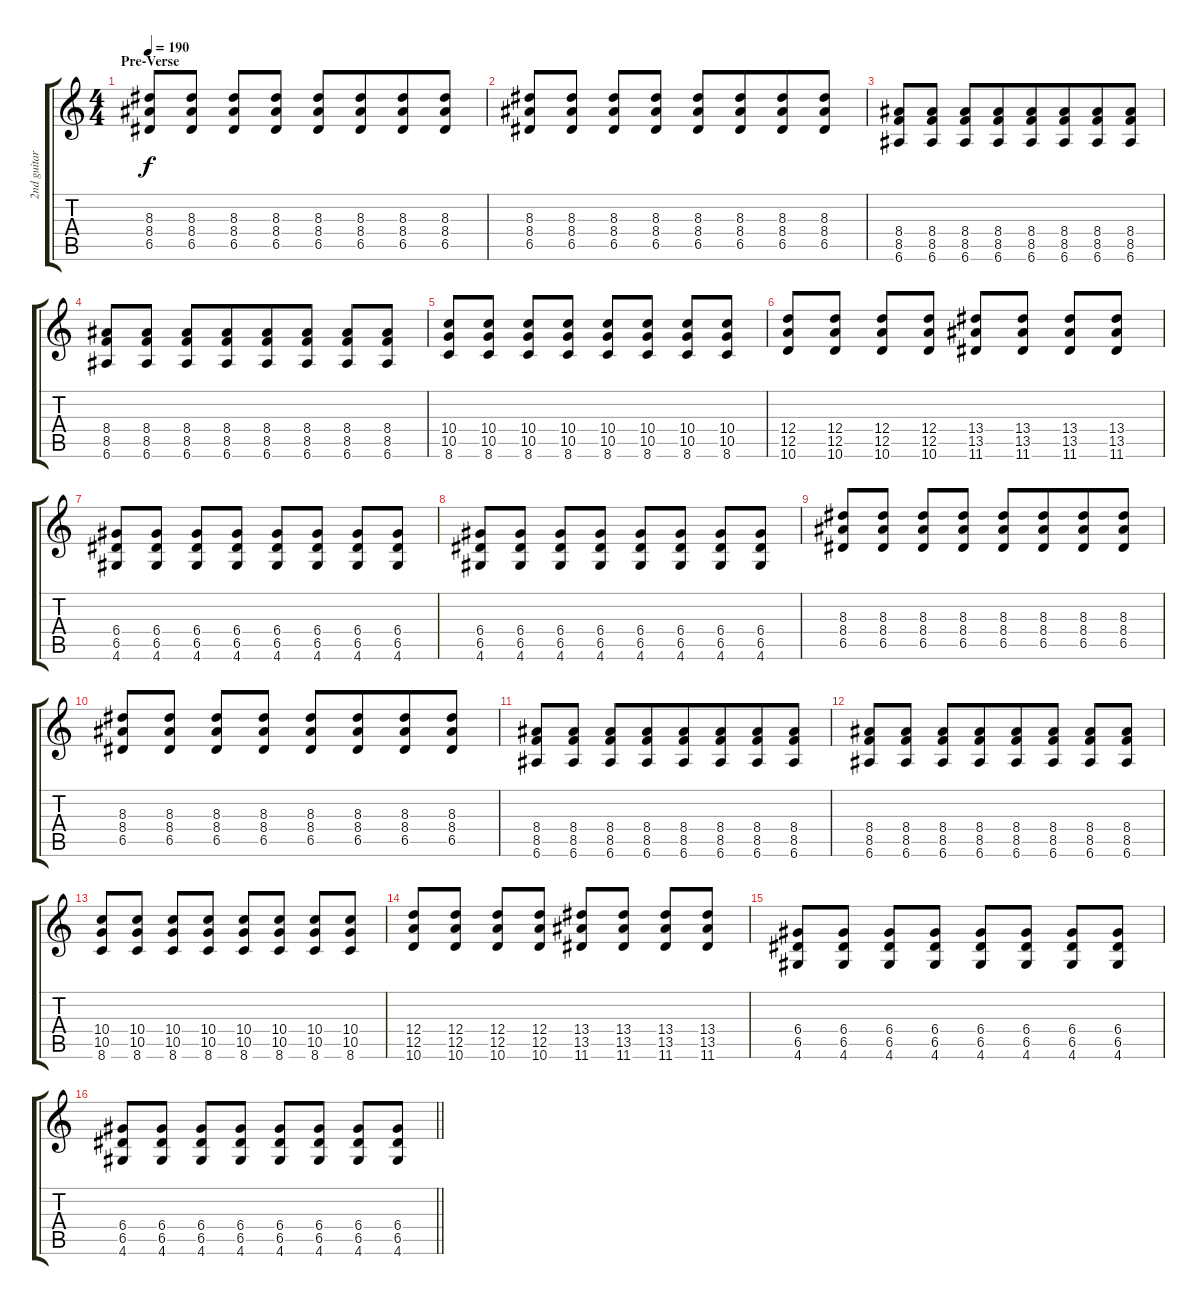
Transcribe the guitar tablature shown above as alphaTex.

\track ("2nd guitar" "2nd guitar") {instrument distortionguitar}
\staff {score tabs}
\tuning (E4 B3 G3 D3 A2 E2) {hide}
\ts (4 4)
\section ("" "Pre-Verse")
\tempo 190
\clef g2
\ks c
(8.3 8.4 6.5).8{dy f} (8.3 8.4 6.5).8 (8.3 8.4 6.5).8 (8.3 8.4 6.5).8 (8.3 8.4 6.5).8 (8.3 8.4 6.5).8{beam merge} (8.3 8.4 6.5).8 (8.3 8.4 6.5).8 |
(8.3 8.4 6.5).8 (8.3 8.4 6.5).8 (8.3 8.4 6.5).8 (8.3 8.4 6.5).8 (8.3 8.4 6.5).8 (8.3 8.4 6.5).8{beam merge} (8.3 8.4 6.5).8 (8.3 8.4 6.5).8 |
(8.4 8.5 6.6).8 (8.4 8.5 6.6).8 (8.4 8.5 6.6).8 (8.4 8.5 6.6).8{beam merge} (8.4 8.5 6.6).8 (8.4 8.5 6.6).8{beam merge} (8.4 8.5 6.6).8 (8.4 8.5 6.6).8 |
(8.4 8.5 6.6).8 (8.4 8.5 6.6).8 (8.4 8.5 6.6).8 (8.4 8.5 6.6).8{beam merge} (8.4 8.5 6.6).8 (8.4 8.5 6.6).8 (8.4 8.5 6.6).8{beam merge} (8.4 8.5 6.6).8 |
(10.4 10.5 8.6).8 (10.4 10.5 8.6).8 (10.4 10.5 8.6).8 (10.4 10.5 8.6).8 (10.4 10.5 8.6).8 (10.4 10.5 8.6).8 (10.4 10.5 8.6).8 (10.4 10.5 8.6).8 |
(12.4 12.5 10.6).8 (12.4 12.5 10.6).8 (12.4 12.5 10.6).8 (12.4 12.5 10.6).8 (13.4 13.5 11.6).8 (13.4 13.5 11.6).8 (13.4 13.5 11.6).8 (13.4 13.5 11.6).8 |
(6.4 6.5 4.6).8 (6.4 6.5 4.6).8 (6.4 6.5 4.6).8 (6.4 6.5 4.6).8 (6.4 6.5 4.6).8 (6.4 6.5 4.6).8 (6.4 6.5 4.6).8 (6.4 6.5 4.6).8 |
(6.4 6.5 4.6).8 (6.4 6.5 4.6).8 (6.4 6.5 4.6).8 (6.4 6.5 4.6).8 (6.4 6.5 4.6).8 (6.4 6.5 4.6).8 (6.4 6.5 4.6).8 (6.4 6.5 4.6).8 |
(8.3 8.4 6.5).8 (8.3 8.4 6.5).8 (8.3 8.4 6.5).8 (8.3 8.4 6.5).8 (8.3 8.4 6.5).8 (8.3 8.4 6.5).8{beam merge} (8.3 8.4 6.5).8 (8.3 8.4 6.5).8 |
(8.3 8.4 6.5).8 (8.3 8.4 6.5).8 (8.3 8.4 6.5).8 (8.3 8.4 6.5).8 (8.3 8.4 6.5).8 (8.3 8.4 6.5).8{beam merge} (8.3 8.4 6.5).8 (8.3 8.4 6.5).8 |
(8.4 8.5 6.6).8 (8.4 8.5 6.6).8 (8.4 8.5 6.6).8 (8.4 8.5 6.6).8{beam merge} (8.4 8.5 6.6).8 (8.4 8.5 6.6).8{beam merge} (8.4 8.5 6.6).8 (8.4 8.5 6.6).8 |
(8.4 8.5 6.6).8 (8.4 8.5 6.6).8 (8.4 8.5 6.6).8 (8.4 8.5 6.6).8{beam merge} (8.4 8.5 6.6).8 (8.4 8.5 6.6).8 (8.4 8.5 6.6).8{beam merge} (8.4 8.5 6.6).8 |
(10.4 10.5 8.6).8 (10.4 10.5 8.6).8 (10.4 10.5 8.6).8 (10.4 10.5 8.6).8 (10.4 10.5 8.6).8 (10.4 10.5 8.6).8 (10.4 10.5 8.6).8 (10.4 10.5 8.6).8 |
(12.4 12.5 10.6).8 (12.4 12.5 10.6).8 (12.4 12.5 10.6).8 (12.4 12.5 10.6).8 (13.4 13.5 11.6).8 (13.4 13.5 11.6).8 (13.4 13.5 11.6).8 (13.4 13.5 11.6).8 |
(6.4 6.5 4.6).8 (6.4 6.5 4.6).8 (6.4 6.5 4.6).8 (6.4 6.5 4.6).8 (6.4 6.5 4.6).8 (6.4 6.5 4.6).8 (6.4 6.5 4.6).8 (6.4 6.5 4.6).8 |
\barLineRight lightlight
(6.4 6.5 4.6).8 (6.4 6.5 4.6).8 (6.4 6.5 4.6).8 (6.4 6.5 4.6).8 (6.4 6.5 4.6).8 (6.4 6.5 4.6).8 (6.4 6.5 4.6).8 (6.4 6.5 4.6).8
